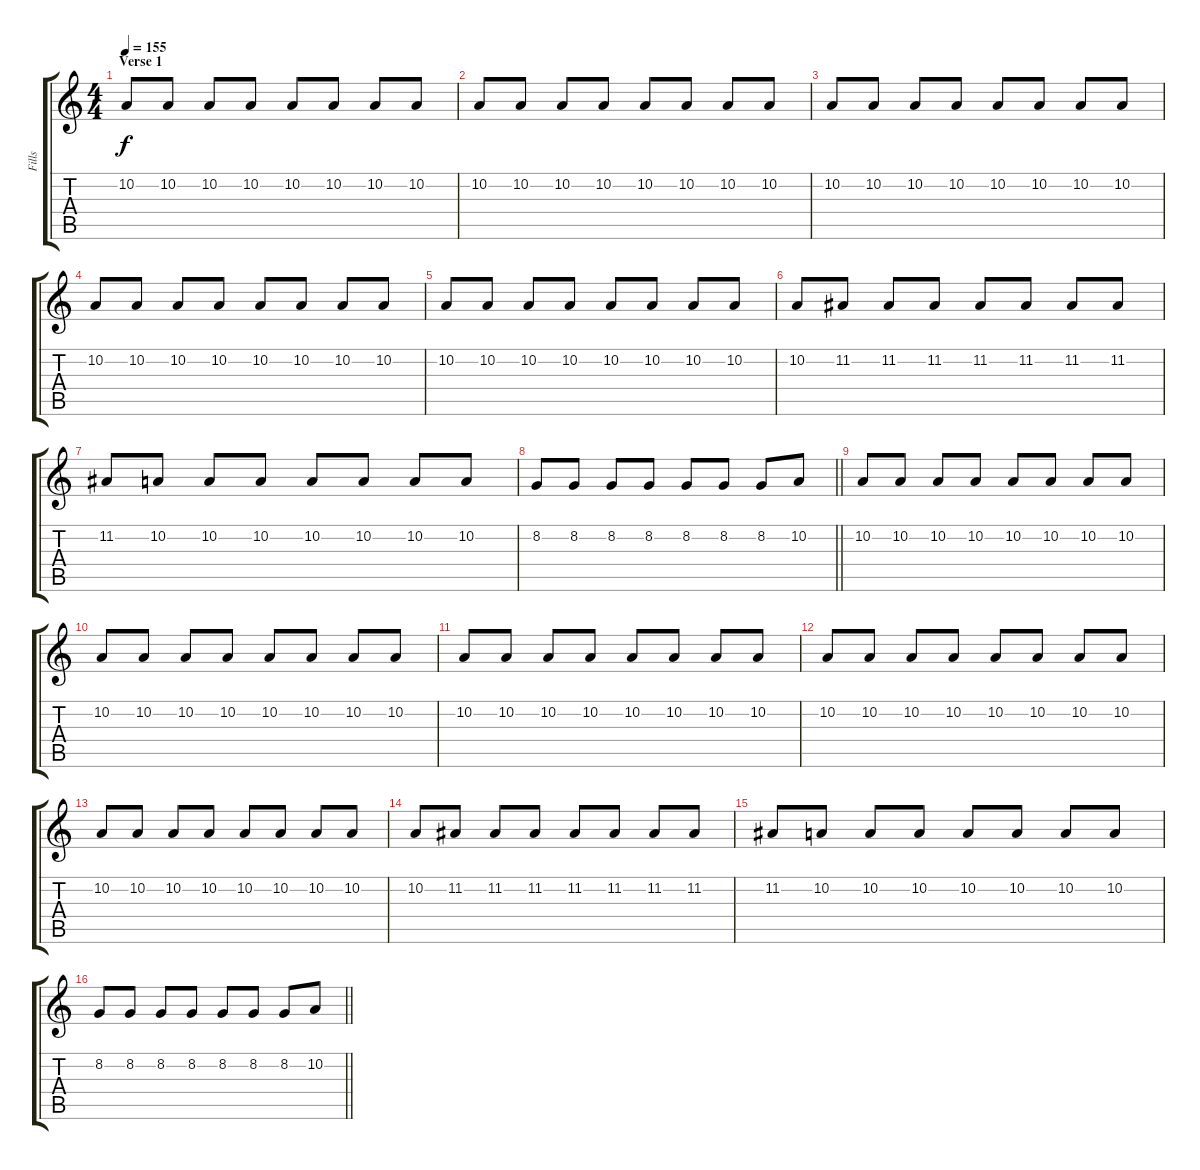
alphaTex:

\track ("Fills" "Fills") {instrument stringensemble1}
\staff {score tabs}
\tuning (E4 B3 G3 D3 A2 E2) {hide}
\ts (4 4)
\section ("" "Verse 1")
\tempo 155
\clef g2
\ks c
10.2.8{dy f volume 9} 10.2.8 10.2.8 10.2.8 10.2.8 10.2.8 10.2.8 10.2.8 |
10.2.8 10.2.8 10.2.8 10.2.8 10.2.8 10.2.8 10.2.8 10.2.8 |
10.2.8 10.2.8 10.2.8 10.2.8 10.2.8 10.2.8 10.2.8 10.2.8 |
10.2.8 10.2.8 10.2.8 10.2.8 10.2.8 10.2.8 10.2.8 10.2.8 |
10.2.8 10.2.8 10.2.8 10.2.8 10.2.8 10.2.8 10.2.8 10.2.8 |
10.2.8 11.2.8 11.2.8 11.2.8 11.2.8 11.2.8 11.2.8 11.2.8 |
11.2.8 10.2.8 10.2.8 10.2.8 10.2.8 10.2.8 10.2.8 10.2.8 |
\barLineRight lightlight
8.2.8 8.2.8 8.2.8 8.2.8 8.2.8 8.2.8 8.2.8 10.2.8 |
10.2.8 10.2.8 10.2.8 10.2.8 10.2.8 10.2.8 10.2.8 10.2.8 |
10.2.8 10.2.8 10.2.8 10.2.8 10.2.8 10.2.8 10.2.8 10.2.8 |
10.2.8 10.2.8 10.2.8 10.2.8 10.2.8 10.2.8 10.2.8 10.2.8 |
10.2.8 10.2.8 10.2.8 10.2.8 10.2.8 10.2.8 10.2.8 10.2.8 |
10.2.8 10.2.8 10.2.8 10.2.8 10.2.8 10.2.8 10.2.8 10.2.8 |
10.2.8 11.2.8 11.2.8 11.2.8 11.2.8 11.2.8 11.2.8 11.2.8 |
11.2.8 10.2.8 10.2.8 10.2.8 10.2.8 10.2.8 10.2.8 10.2.8 |
\barLineRight lightlight
8.2.8 8.2.8 8.2.8 8.2.8 8.2.8 8.2.8 8.2.8 10.2.8
